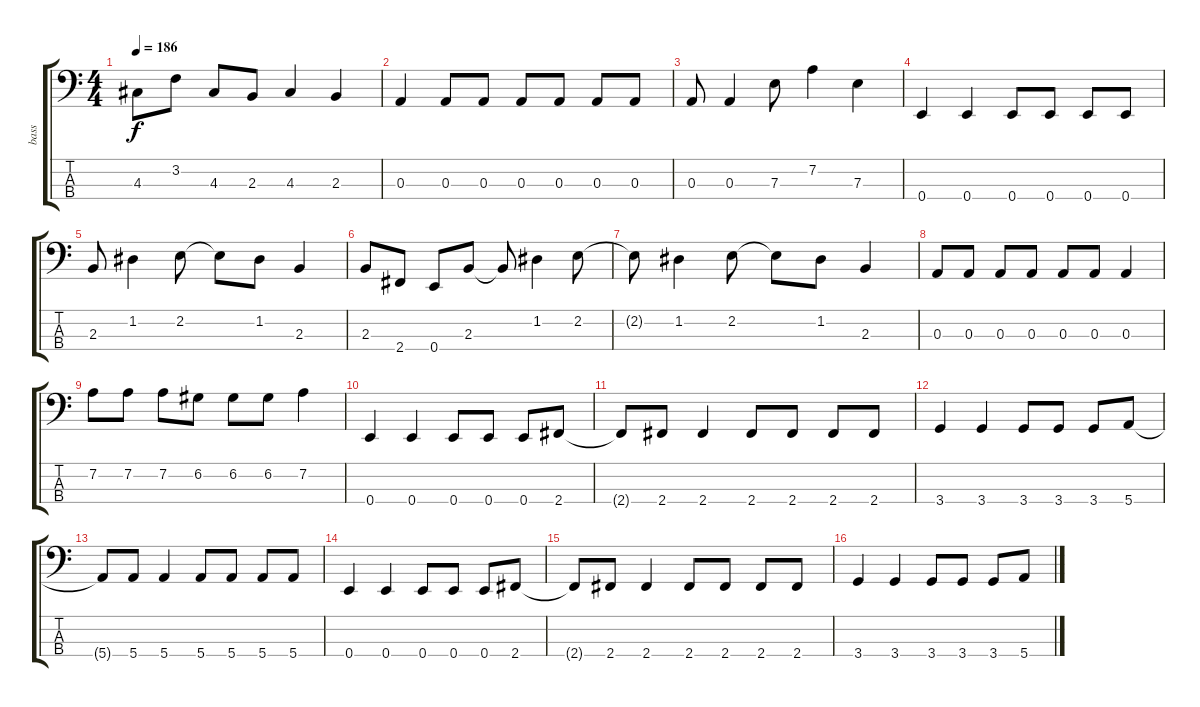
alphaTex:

\track ("bass" "bass") {instrument electricbasspick}
\staff {score tabs}
\tuning (G2 D2 A1 E1) {hide}
\ts (4 4)
\tempo 186
\clef f4
\ks c
4.3{t}.8{dy f} 3.2.8 4.3.8 2.3.8 4.3.4 2.3.4 |
0.3.4 0.3.8 0.3.8 0.3.8 0.3.8 0.3.8 0.3.8 |
0.3.8 0.3.4 7.3.8 7.2.4 7.3.4 |
0.4.4 0.4.4 0.4.8 0.4.8 0.4.8 0.4.8 |
2.3.8 1.2.4 2.2.8 2.2{t}.8 1.2.8 2.3.4 |
2.3.8 2.4.8 0.4.8 2.3.8 2.3{t}.8 1.2.4 2.2.8 |
2.2{t}.8 1.2.4 2.2.8 2.2{t}.8 1.2.8 2.3.4 |
0.3.8 0.3.8 0.3.8 0.3.8 0.3.8 0.3.8 0.3.4 |
7.2.8 7.2.8 7.2.8 6.2.8 6.2.8 6.2.8 7.2.4 |
0.4.4 0.4.4 0.4.8 0.4.8 0.4.8 2.4.8 |
2.4{t}.8 2.4.8 2.4.4 2.4.8 2.4.8 2.4.8 2.4.8 |
3.4.4 3.4.4 3.4.8 3.4.8 3.4.8 5.4.8 |
5.4{t}.8 5.4.8 5.4.4 5.4.8 5.4.8 5.4.8 5.4.8 |
0.4.4 0.4.4 0.4.8 0.4.8 0.4.8 2.4.8 |
2.4{t}.8 2.4.8 2.4.4 2.4.8 2.4.8 2.4.8 2.4.8 |
3.4.4 3.4.4 3.4.8 3.4.8 3.4.8 5.4.8
